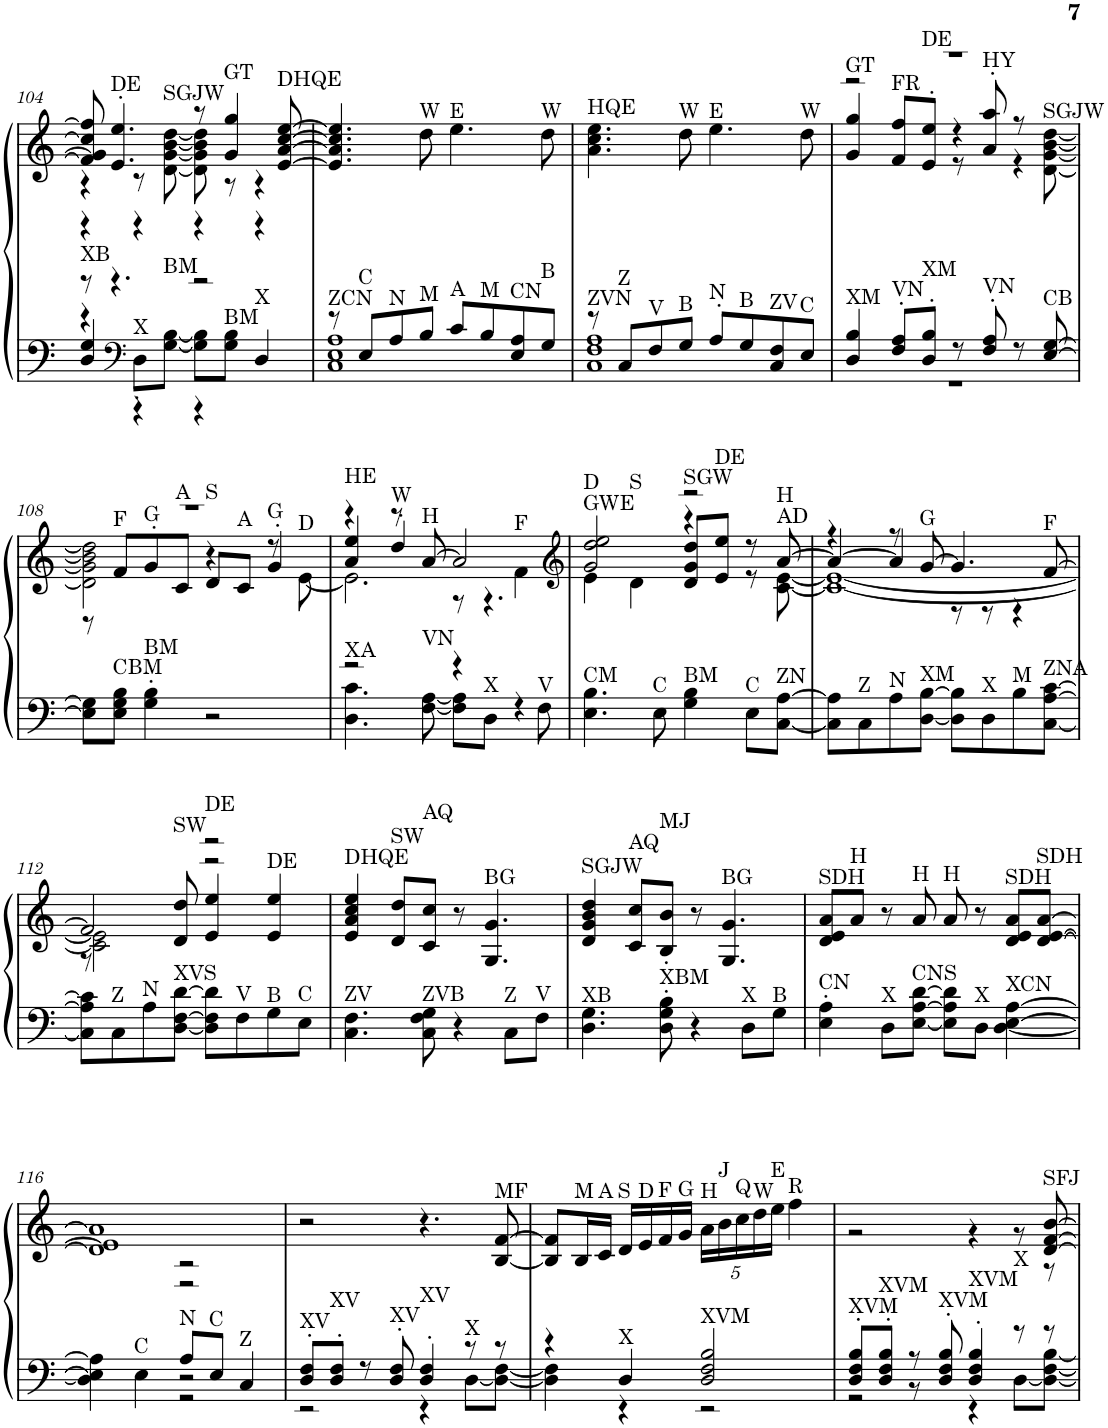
**kern	**kern
*part1	*part1
*staff2	*staff1
*I"Piano, CFX Concert Grand 1	*
*I'Pno.	*
!!LO:PB:g=z
*clefF4	*clefG2
*k[]	*k[]
*M4/4	*M4/4
=104	=104
*^	*^
*	*^	*	*^
!LO:TX:a:t=XB	!	!	!	!	!
8r	4r	4D/ 4G/	8f/] 8g/] 8cc/] 8ff/]	4r	4r
!	!	!	!LO:TX:a:t=DE	!	!
4.r	.	.	4.e/' 4.ee/'	.	.
*clefF4	*	*	*	*	*
!	!LO:TX:a:t=X	!	!	!	!
.	8D'\L	4r	.	8r	4r
!	!	!	!	!LO:TX:a:t=SGJW	!
!	!LO:TX:a:t=BM	!	!	!	!
.	[8G\ [8B\J	.	.	[8d\ [8g\ [8b\ [8dd\	.
2r	8G\] 8B\]L	4r	8r	8d\] 8g\] 8b\] 8dd\]	4r
!	!	!	!LO:TX:a:t=GT	!	!
!	!LO:TX:a:t=BM	!	!	!	!
.	8G\ 8B\J	.	4g/ 4gg/	8r	.
!	!LO:TX:a:t=X	!	!	!	!
.	4ryy	4D/	.	4r	4r
!	!	!	!LO:TX:a:t=DHQE	!	!
.	.	.	[8e/ [8a/ [8cc/ [8ee/	.	.
*	*v	*v	*	*	*
*	*	*v	*v	*v
=105	=105	=105
!LO:TX:a:t=ZCN	!	!
8r	1C 1E 1A	4.e/] 4.a/] 4.cc/] 4.ee/]
!LO:TX:a:t=C	!	!
8E/L	.	.
!LO:TX:a:t=N	!	!
8A/	.	.
!	!	!LO:TX:a:t=W
!LO:TX:a:t=M	!	!
8B/J	.	8dd\
!	!	!LO:TX:a:t=E
!LO:TX:a:t=A	!	!
8c/L	.	4.ee\
!LO:TX:a:t=M	!	!
8B/	.	.
!LO:TX:a:t=CN	!	!
8E/ 8A/	.	.
!	!	!LO:TX:a:t=W
!LO:TX:a:t=B	!	!
8G/J	.	8dd\
=106	=106	=106
!	!	!LO:TX:a:t=HQE
!LO:TX:a:t=ZVN	!	!
8r	1C 1F 1A	4.a\ 4.cc\ 4.ee\
!LO:TX:a:t=Z	!	!
8C/L	.	.
!LO:TX:a:t=V	!	!
8F/	.	.
!	!	!LO:TX:a:t=W
!LO:TX:a:t=B	!	!
8G/J	.	8dd\
!	!	!LO:TX:a:t=E
!LO:TX:a:t=N	!	!
8A'/L	.	4.ee\
!LO:TX:a:t=B	!	!
8G/	.	.
!LO:TX:a:t=ZV	!	!
8C/ 8F/	.	.
!	!	!LO:TX:a:t=W
!LO:TX:a:t=C	!	!
8E/J	.	8dd\
=107	=107	=107
*	*	*^
*	*	*	*^
!	!	!LO:TX:a:t=GT	!	!
!LO:TX:a:t=XM	!	!	!	!
4D/ 4B/	1r	1r	2r	4g/ 4gg/
!	!	!	!	!LO:TX:a:t=FR
!LO:TX:a:t=VN	!	!	!	!
8F/' 8A/'L	.	.	.	8f/ 8ff/L
!	!	!	!	!LO:TX:a:t=DE
!LO:TX:a:t=XM	!	!	!	!
8D/' 8B/'J	.	.	.	8e/' 8ee/'J
8r	.	.	4r	8r
!	!	!	!	!LO:TX:a:t=HY
!LO:TX:a:t=VN	!	!	!	!
8F/' 8A/'	.	.	.	8a/' 8aa/'
8r	.	.	8r	4r
!	!	!	!LO:TX:a:t=SGJW	!
!LO:TX:a:t=CB	!	!	!	!
[8E/ [8G/	.	.	[8d\ [8g\ [8b\ [8dd\	.
*v	*v	*	*	*
!!LO:LB:g=z	!!	!!
=108	=108	=108	=108
8E\] 8G\]L	1r	2d\] 2g\] 2b\] 2dd\]	8r
!	!	!	!LO:TX:a:t=F
!LO:TX:a:t=CBM	!	!	!
8E\ 8G\ 8B\J	.	.	8f/L
!	!	!	!LO:TX:a:t=G
!LO:TX:a:t=BM	!	!	!
4G\' 4B\'	.	.	8g'/
!	!	!	!LO:TX:a:t=A
.	.	.	8c/J
!	!	!LO:TX:a:t=S	!
2r	.	4r	8d/L
!	!	!	!LO:TX:a:t=A
.	.	.	8c/J
!	!	!LO:TX:a:t=G	!
.	.	8r	4g'/
!	!	!LO:TX:a:t=D	!
.	.	[8e\	.
=109	=109	=109	=109
*^	*	*	*
!	!	!LO:TX:a:t=HE	!	!
!LO:TX:a:t=XA	!	!	!	!
2r	4.D\ 4.c\	4r	2.e\]	4a/ 4ee/
!	!	!LO:TX:a:t=W	!	!
.	.	8r	.	4dd'/
!	!	!LO:TX:a:t=H	!	!
!	!LO:TX:a:t=VN	!	!	!
.	[8F\ [8A\	[8a/	.	.
4r	8F\] 8A\]L	2a/]	.	8r
!	!LO:TX:a:t=X	!	!	!
.	8D\J	.	.	4.r
!	!	!	!LO:TX:a:t=F	!
4r	8ryy	.	4f\	.
!	!LO:TX:a:t=V	!	!	!
.	8F\	.	.	.
*v	*v	*	*	*
=110	=110	=110	=110
*	*clefG2	*	*
*^	*	*	*
!	!	!LO:TX:a:t=GWE	!	!
!	!	!LO:TX:a:t=D	!	!
!LO:TX:a:t=CM	!	!	!	!
*v	*v	*	*	*
4.E\ 4.B\	2g/ 2dd/ 2ee/	4e\	2ryy
!	!	!LO:TX:a:t=S	!
.	.	4d\	.
!LO:TX:a:t=C	!	!	!
8E\	.	.	.
!	!LO:TX:a:t=SGW	!	!
!LO:TX:a:t=BM	!	!	!
4G\ 4B\	2r	4r	8d/ 8g/ 8dd/L
!	!	!	!LO:TX:a:t=DE
.	.	.	8e/ 8ee/J
!LO:TX:a:t=C	!	!	!
8E\L	.	8r	8r
!	!	!LO:TX:a:t=AD	!
!	!	!LO:TX:a:t=H	!
!LO:TX:a:t=ZN	!	!	!
[8C\ [8A\J	.	[8c\ [8e\	[8a/
=111	=111	=111	=111
8C\] 8A\]L	4r	1c_ 1e_	4a/_
!LO:TX:a:t=Z	!	!	!
8C\	.	.	.
!LO:TX:a:t=N	!	!	!
8A\	8r	.	4a/]
!	!LO:TX:a:t=G	!	!
!LO:TX:a:t=XM	!	!	!
[8D\ [8B\J	[8g/	.	.
8D\] 8B\]L	4.g/]	.	8r
!LO:TX:a:t=X	!	!	!
8D\	.	.	8r
!LO:TX:a:t=M	!	!	!
8B\	.	.	4r
!	!LO:TX:a:t=F	!	!
!LO:TX:a:t=ZNA	!	!	!
[8C\ [8A\ [8c\J	[8f/	.	.
!!LO:LB:g=z	!!	!!
=112	=112	=112	=112
8C\] 8A\] 8c\]L	2f/]	2c\] 2e\]	8r
!LO:TX:a:t=Z	!	!	!
8C\	.	.	4ryy
!LO:TX:a:t=N	!	!	!
8A\	.	.	.
!	!	!	!LO:TX:a:t=SW
!LO:TX:a:t=XVS	!	!	!
[8D\ [8F\ [8d\J	.	.	8d/ 8dd/
!	!LO:TX:a:t=DE	!	!
8D\] 8F\] 8d\]L	2r	2r	4e/ 4ee/
!LO:TX:a:t=V	!	!	!
8F\	.	.	.
!	!	!	!LO:TX:a:t=DE
!LO:TX:a:t=B	!	!	!
8G\	.	.	4e/ 4ee/
!LO:TX:a:t=C	!	!	!
8E\J	.	.	.
*	*v	*v	*v
=113	=113
!	!LO:TX:a:t=DHQE
!LO:TX:a:t=ZV	!
4.C\ 4.F\	4e/ 4a/ 4cc/ 4ee/
!	!LO:TX:a:t=SW
.	8d/ 8dd/L
!	!LO:TX:a:t=AQ
!LO:TX:a:t=ZVB	!
8C\ 8F\ 8G\	8c/ 8cc/J
4r	8r
!	!LO:TX:a:t=BG
.	4.G/ 4.g/
!LO:TX:a:t=Z	!
8C\L	.
!LO:TX:a:t=V	!
8F\J	.
=114	=114
!	!LO:TX:a:t=SGJW
!LO:TX:a:t=XB	!
4.D\ 4.G\	4d/ 4g/ 4b/ 4dd/
!	!LO:TX:a:t=AQ
.	8c/ 8cc/L
!	!LO:TX:a:t=MJ
!LO:TX:a:t=XBM	!
8D\' 8G\' 8B\'	8B/' 8b/'J
4r	8r
!	!LO:TX:a:t=BG
.	4.G/ 4.g/
!LO:TX:a:t=X	!
8D\L	.
!LO:TX:a:t=B	!
8G\J	.
=115	=115
!	!LO:TX:a:t=SDH
!LO:TX:a:t=CN	!
4E\' 4A\'	8d/ 8e/ 8a/L
!	!LO:TX:a:t=H
.	8a/J
!LO:TX:a:t=X	!
8D\L	8r
!	!LO:TX:a:t=H
!LO:TX:a:t=CNS	!
[8E\ [8A\ [8d\J	8a/
!	!LO:TX:a:t=H
8E\] 8A\] 8d\]L	8a/
!LO:TX:a:t=X	!
8D\J	8r
!	!LO:TX:a:t=SDH
!LO:TX:a:t=XCN	!
[4D\ [4E\ [4A\	8d/ 8e/ 8a/L
!	!LO:TX:a:t=SDH
.	[8d/ [8e/ [8a/J
!!LO:LB:g=z
=116	=116
*^	*^
*	*^	*	*^
4D\] 4E\] 4A\]	2ryy	2ryy	1d] 1e] 1a]	2ryy	2ryy
!LO:TX:a:t=C	!	!	!	!	!
4E\	.	.	.	.	.
!LO:TX:a:t=N	!	!	!	!	!
8A/L	2r	2r	.	2r	2r
!LO:TX:a:t=C	!	!	!	!	!
8E/J	.	.	.	.	.
!LO:TX:a:t=Z	!	!	!	!	!
4C/	.	.	.	.	.
*	*v	*v	*	*	*
*	*	*v	*v	*v
=117	=117	=117
!LO:TX:a:t=XV	!	!
8D/' 8F/'L	2r	2r
!LO:TX:a:t=XV	!	!
8D/' 8F/'J	.	.
8r	.	.
!LO:TX:a:t=XV	!	!
8D/' 8F/'	.	.
!LO:TX:a:t=XV	!	!
4D/' 4F/'	4r	4.r
!LO:TX:a:t=X	!	!
8r	[8D\L	.
!	!	!LO:TX:a:t=MF
8r	8D\_ [8F\J	[8B/ [8f/
=118	=118	=118
4r	4D\] 4F\]	8B/] 8f/]L
!	!	!LO:TX:a:t=M
.	.	16B/L
!	!	!LO:TX:a:t=A
.	.	16c/JJ
!	!	!LO:TX:a:t=S
!LO:TX:a:t=X	!	!
4D/	4r	16d/LL
!	!	!LO:TX:a:t=D
.	.	16e/
!	!	!LO:TX:a:t=F
.	.	16f/
!	!	!LO:TX:a:t=G
.	.	16g/JJ
*	*	*Xbrackettup
!	!	!LO:TX:a:t=H
!LO:TX:a:t=XVM	!	!
2D/ 2F/ 2B/	2r	20a\LL
!	!	!LO:TX:a:t=J
.	.	20b\
!	!	!LO:TX:a:t=Q
.	.	20cc\
!	!	!LO:TX:a:t=W
.	.	20dd\
!	!	!LO:TX:a:t=E
.	.	20ee\JJ
!	!	!LO:TX:a:t=R
.	.	4ff\
=119	=119	=119
*	*^	*^
!LO:TX:a:t=XVM	!	!	!	!
8D/' 8F/' 8B/'L	2r	4ryy	2..ryy	2r
!LO:TX:a:t=XVM	!	!	!	!
8D/' 8F/' 8B/'J	.	.	.	.
8r	.	8r	.	.
!LO:TX:a:t=XVM	!	!	!	!
8D/' 8F/' 8B/'	.	2ryy	.	.
!LO:TX:a:t=XVM	!	!	!	!
4D/' 4F/' 4B/'	4r	.	.	4r
!LO:TX:a:t=X	!	!	!	!
8r	[8D\L	.	.	8r
!	!	!	!LO:TX:a:t=SFJ	!
8r	8D\_ [8F\ [8B\J	8ryy	[8d/ [8f/ [8b/	8r
*v	*v	*v	*	*
*	*v	*v
=	=
*-	*-
